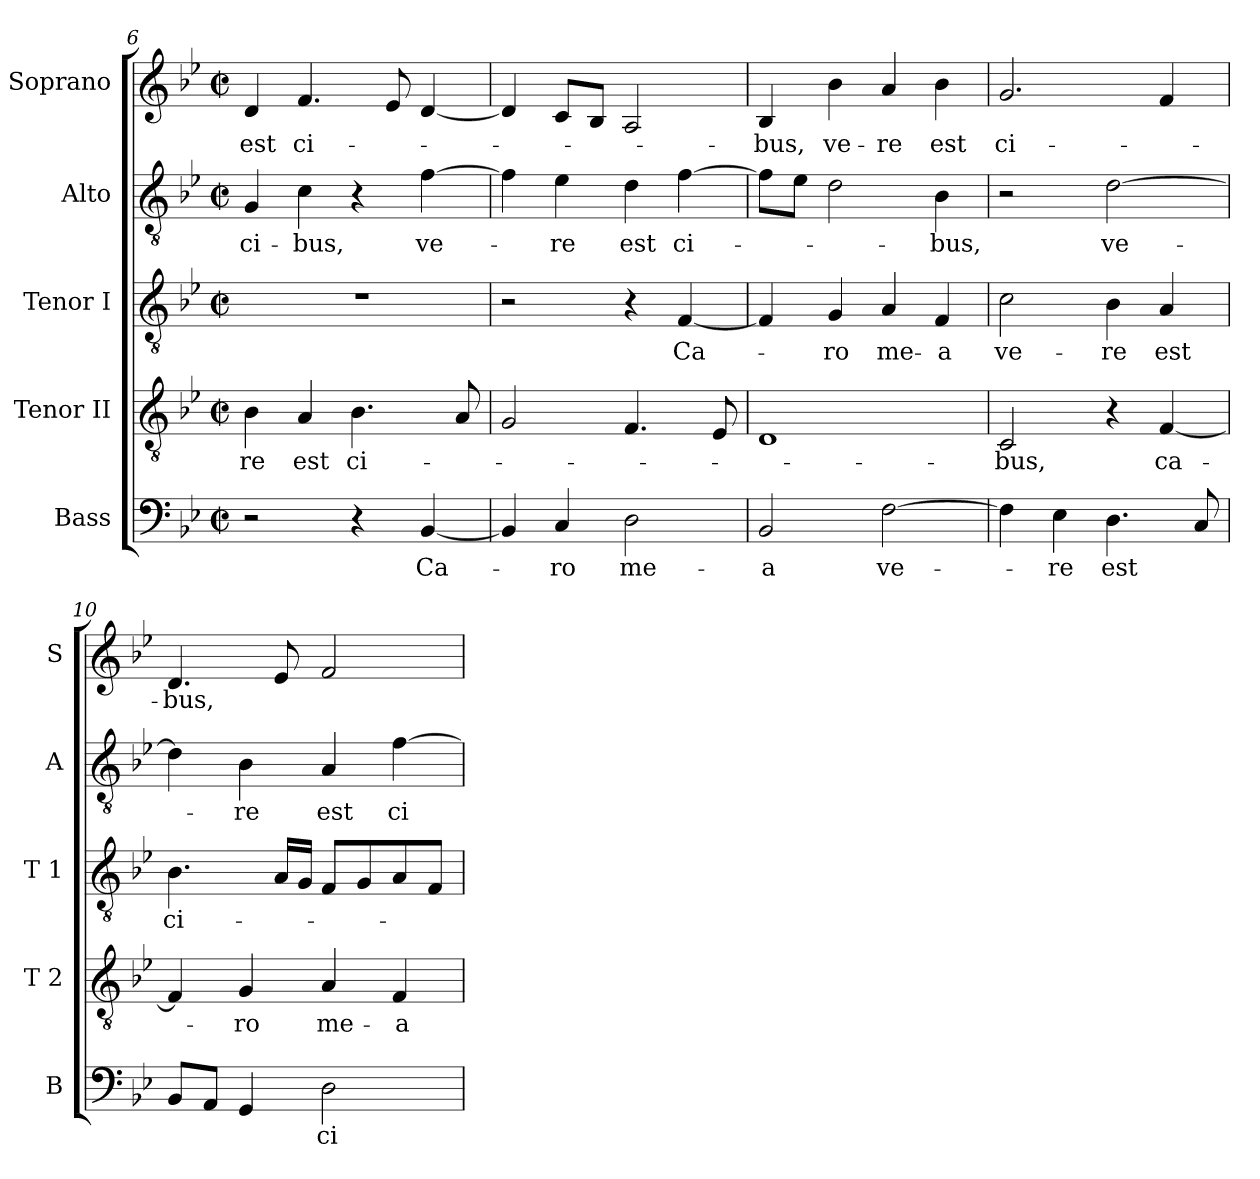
**kern	**text	**kern	**text	**kern	**text	**kern	**text	**kern	**text
*part5	*part5	*part4	*part4	*part3	*part3	*part2	*part2	*part1	*part1
*staff5	*staff5	*staff4	*staff4	*staff3	*staff3	*staff2	*staff2	*staff1	*staff1
*I"Bass	*	*I"Tenor II	*	*I"Tenor I	*	*I"Alto	*	*I"Soprano	*
*I'B	*	*I'T 2	*	*I'T 1	*	*I'A	*	*I'S	*
!!LO:LB:g=z
*clefF4	*	*clefGv2	*	*clefGv2	*	*clefGv2	*	*clefG2	*
*ITrd7c12	*	*	*	*	*	*ITrd7c12	*	*	*
*k[b-e-]	*	*k[b-e-]	*	*k[b-e-]	*	*k[b-e-]	*	*k[b-e-]	*
*B-:	*	*B-:	*	*B-:	*	*B-:	*	*B-:	*
*M2/2	*	*M2/2	*	*M2/2	*	*M2/2	*	*M2/2	*
*met(c|)	*	*met(c|)	*	*met(c|)	*	*met(c|)	*	*met(c|)	*
=6	=6	=6	=6	=6	=6	=6	=6	=6	=6
!	!	!	!LO:LY:b:color=#000000	!	!	!	!	!	!
!	!	!	!	!	!	!	!LO:LY:b:color=#000000	!	!
!	!	!	!	!	!	!	!	!	!LO:LY:b:color=#000000
2r	.	4B-i\	-re	1r	.	4GGi/	ci-	4di/	est
!	!	!	!LO:LY:b:color=#000000	!	!	!	!	!	!
!	!	!	!	!	!	!	!LO:LY:b:color=#000000	!	!
!	!	!	!	!	!	!	!	!	!LO:LY:b:color=#000000
.	.	4Ai/	est	.	.	4Ci\	-bus,	4.fi/	ci-
!	!	!	!LO:LY:b:color=#000000	!	!	!	!	!	!
4r	.	4.B-i\	ci-	.	.	4r	.	.	.
.	.	.	.	.	.	.	.	8e-i/	.
!	!LO:LY:b:color=#000000	!	!	!	!	!	!	!	!
!	!	!	!	!	!	!	!LO:LY:b:color=#000000	!	!
[<4BBB-i/	Ca-	.	.	.	.	[>4Fi\	ve-	[<4di/	.
.	.	8Ai/	.	.	.	.	.	.	.
=7	=7	=7	=7	=7	=7	=7	=7	=7	=7
4BBB-i/]	.	2Gi/	.	2r	.	4Fi\]	.	4di/]	.
!	!LO:LY:b:color=#000000	!	!	!	!	!	!	!	!
!	!	!	!	!	!	!	!LO:LY:b:color=#000000	!	!
4CCi/	-ro	.	.	.	.	4E-i\	-re	8ci/L	.
.	.	.	.	.	.	.	.	8B-i/J	.
!	!LO:LY:b:color=#000000	!	!	!	!	!	!	!	!
!	!	!	!	!	!	!	!LO:LY:b:color=#000000	!	!
2DDi\	me-	4.Fi/	.	4r	.	4Di\	est	2Ai/	.
!	!	!	!	!	!LO:LY:b:color=#000000	!	!	!	!
!	!	!	!	!	!	!	!LO:LY:b:color=#000000	!	!
.	.	.	.	[<4Fi/	Ca-	[>4Fi\	ci-	.	.
.	.	8E-i/	.	.	.	.	.	.	.
=8	=8	=8	=8	=8	=8	=8	=8	=8	=8
!	!LO:LY:b:color=#000000	!	!	!	!	!	!	!	!
!	!	!	!	!	!	!	!	!	!LO:LY:b:color=#000000
2BBB-i/	-a	1Di	.	4Fi/]	.	8Fi\L]	.	4B-i/	-bus,
.	.	.	.	.	.	8E-i\J	.	.	.
!	!	!	!	!	!LO:LY:b:color=#000000	!	!	!	!
!	!	!	!	!	!	!	!	!	!LO:LY:b:color=#000000
.	.	.	.	4Gi/	-ro	2Di\	.	4b-i\	ve-
!	!LO:LY:b:color=#000000	!	!	!	!	!	!	!	!
!	!	!	!	!	!LO:LY:b:color=#000000	!	!	!	!
!	!	!	!	!	!	!	!	!	!LO:LY:b:color=#000000
[>2FFi\	ve-	.	.	4Ai/	me-	.	.	4ai/	-re
!	!	!	!	!	!LO:LY:b:color=#000000	!	!	!	!
!	!	!	!	!	!	!	!LO:LY:b:color=#000000	!	!
!	!	!	!	!	!	!	!	!	!LO:LY:b:color=#000000
.	.	.	.	4Fi/	-a	4BB-i\	-bus,	4b-i\	est
=9	=9	=9	=9	=9	=9	=9	=9	=9	=9
!	!	!	!LO:LY:b:color=#000000	!	!	!	!	!	!
!	!	!	!	!	!LO:LY:b:color=#000000	!	!	!	!
!	!	!	!	!	!	!	!	!	!LO:LY:b:color=#000000
4FFi\]	.	2Ci/	-bus,	2ci\	ve-	2r	.	2.gi/	ci-
!	!LO:LY:b:color=#000000	!	!	!	!	!	!	!	!
4EE-i\	-re	.	.	.	.	.	.	.	.
!	!LO:LY:b:color=#000000	!	!	!	!	!	!	!	!
!	!	!	!	!	!LO:LY:b:color=#000000	!	!	!	!
!	!	!	!	!	!	!	!LO:LY:b:color=#000000	!	!
4.DDi\	est	4r	.	4B-i\	-re	[>2Di\	ve-	.	.
!	!	!	!LO:LY:b:color=#000000	!	!	!	!	!	!
!	!	!	!	!	!LO:LY:b:color=#000000	!	!	!	!
.	.	[<4Fi/	ca-	4Ai/	est	.	.	4fi/	.
8CCi/	.	.	.	.	.	.	.	.	.
=10	=10	=10	=10	=10	=10	=10	=10	=10	=10
!	!	!	!	!	!LO:LY:b:color=#000000	!	!	!	!
!	!	!	!	!	!	!	!	!	!LO:LY:b:color=#000000
8BBB-i/L	.	4Fi/]	.	4.B-i\	ci-	4Di\]	.	4.di/	-bus,
8AAAi/J	.	.	.	.	.	.	.	.	.
!	!	!	!LO:LY:b:color=#000000	!	!	!	!	!	!
!	!	!	!	!	!	!	!LO:LY:b:color=#000000	!	!
4GGGi/	.	4Gi/	-ro	.	.	4BB-i\	-re	.	.
.	.	.	.	16Ai/LL	.	.	.	8e-i/	.
.	.	.	.	16Gi/JJ	.	.	.	.	.
!	!LO:LY:b:color=#000000	!	!	!	!	!	!	!	!
!	!	!	!LO:LY:b:color=#000000	!	!	!	!	!	!
!	!	!	!	!	!	!	!LO:LY:b:color=#000000	!	!
2DDi\	ci-	4Ai/	me-	8Fi/L	.	4AAi/	est	2fi/	.
.	.	.	.	8Gi/	.	.	.	.	.
!	!	!	!LO:LY:b:color=#000000	!	!	!	!	!	!
!	!	!	!	!	!	!	!LO:LY:b:color=#000000	!	!
.	.	4Fi/	-a	8Ai/	.	[>4Fi\	ci-	.	.
.	.	.	.	8Fi/J	.	.	.	.	.
=	=	=	=	=	=	=	=	=	=
*-	*-	*-	*-	*-	*-	*-	*-	*-	*-
